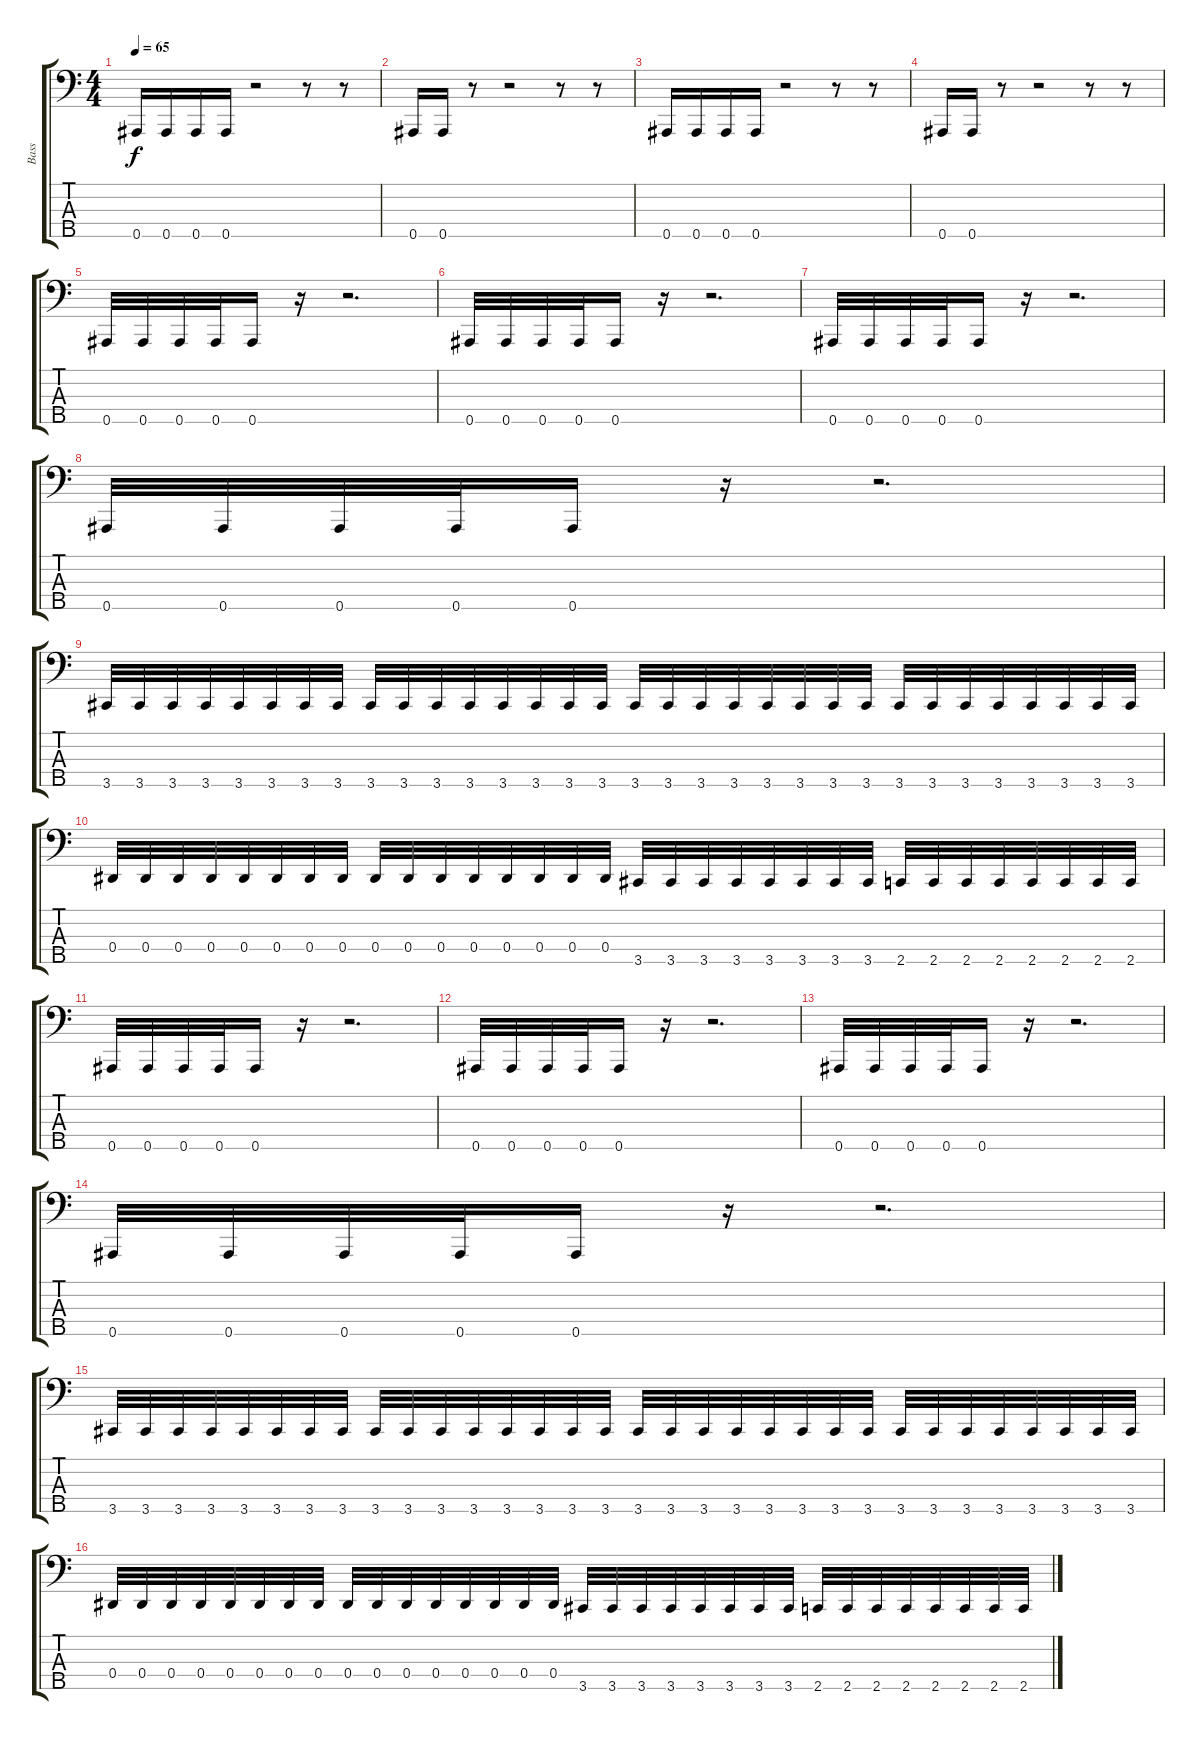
\track ("Bass" "Bass") {instrument electricbassfinger}
\staff {score tabs}
\tuning (Gb2 Db2 Ab1 Eb1 Bb0) {hide}
\ts (4 4)
\tempo 65
\clef f4
\ks c
0.5.16{dy f} 0.5.16 0.5.16 0.5.16 r.2 r.8 r.8 |
0.5.16 0.5.16 r.8 r.2 r.8 r.8 |
0.5.16 0.5.16 0.5.16 0.5.16 r.2 r.8 r.8 |
0.5.16 0.5.16 r.8 r.2 r.8 r.8 |
0.5.32 0.5.32 0.5.32 0.5.32 0.5.16 r.16 r.2{d} |
0.5.32 0.5.32 0.5.32 0.5.32 0.5.16 r.16 r.2{d} |
0.5.32 0.5.32 0.5.32 0.5.32 0.5.16 r.16 r.2{d} |
0.5.32 0.5.32 0.5.32 0.5.32 0.5.16 r.16 r.2{d} |
3.5.32 3.5.32 3.5.32 3.5.32 3.5.32 3.5.32 3.5.32 3.5.32 3.5.32 3.5.32 3.5.32 3.5.32 3.5.32 3.5.32 3.5.32 3.5.32 3.5.32 3.5.32 3.5.32 3.5.32 3.5.32 3.5.32 3.5.32 3.5.32 3.5.32 3.5.32 3.5.32 3.5.32 3.5.32 3.5.32 3.5.32 3.5.32 |
0.4.32 0.4.32 0.4.32 0.4.32 0.4.32 0.4.32 0.4.32 0.4.32 0.4.32 0.4.32 0.4.32 0.4.32 0.4.32 0.4.32 0.4.32 0.4.32 3.5.32 3.5.32 3.5.32 3.5.32 3.5.32 3.5.32 3.5.32 3.5.32 2.5.32 2.5.32 2.5.32 2.5.32 2.5.32 2.5.32 2.5.32 2.5.32 |
0.5.32 0.5.32 0.5.32 0.5.32 0.5.16 r.16 r.2{d} |
0.5.32 0.5.32 0.5.32 0.5.32 0.5.16 r.16 r.2{d} |
0.5.32 0.5.32 0.5.32 0.5.32 0.5.16 r.16 r.2{d} |
0.5.32 0.5.32 0.5.32 0.5.32 0.5.16 r.16 r.2{d} |
3.5.32 3.5.32 3.5.32 3.5.32 3.5.32 3.5.32 3.5.32 3.5.32 3.5.32 3.5.32 3.5.32 3.5.32 3.5.32 3.5.32 3.5.32 3.5.32 3.5.32 3.5.32 3.5.32 3.5.32 3.5.32 3.5.32 3.5.32 3.5.32 3.5.32 3.5.32 3.5.32 3.5.32 3.5.32 3.5.32 3.5.32 3.5.32 |
0.4.32 0.4.32 0.4.32 0.4.32 0.4.32 0.4.32 0.4.32 0.4.32 0.4.32 0.4.32 0.4.32 0.4.32 0.4.32 0.4.32 0.4.32 0.4.32 3.5.32 3.5.32 3.5.32 3.5.32 3.5.32 3.5.32 3.5.32 3.5.32 2.5.32 2.5.32 2.5.32 2.5.32 2.5.32 2.5.32 2.5.32 2.5.32
